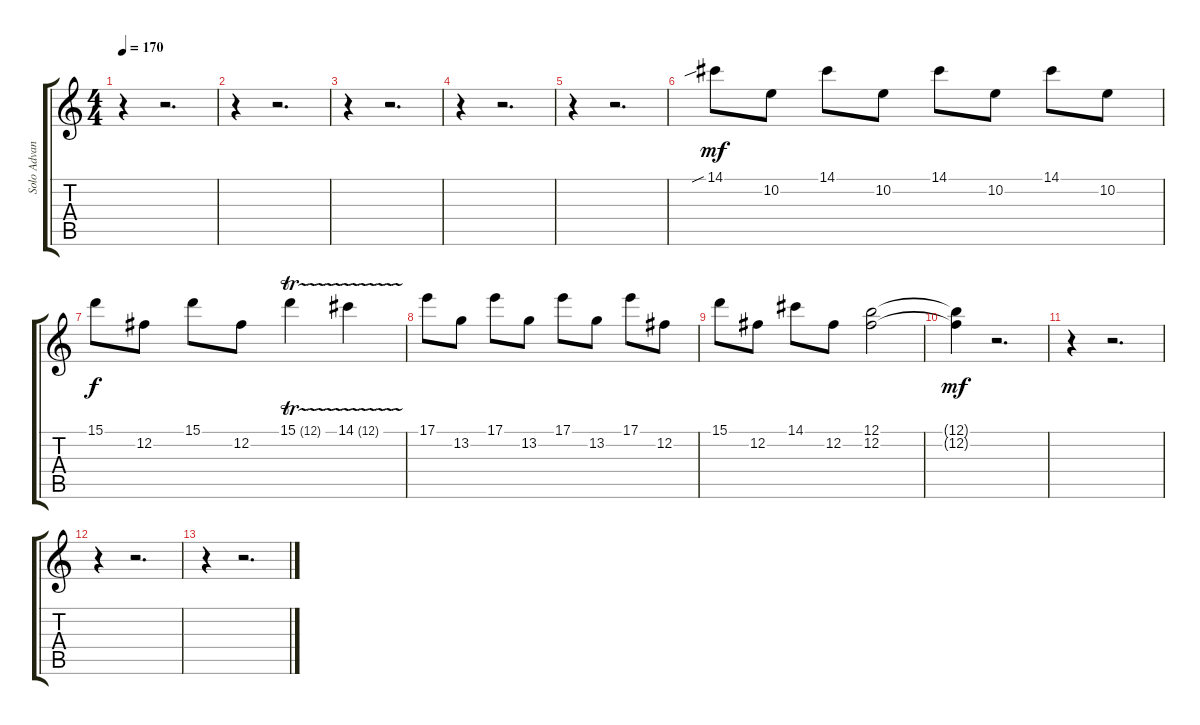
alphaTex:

\track ("Solo Advanced" "Solo Advan") {instrument distortionguitar}
\staff {score tabs}
\tuning (B3 Gb3 D3 A2 E2 B1) {hide}
\ts (4 4)
\tempo 170
\clef g2
\ks c
r.4{dy mf} r.2{d} |
r.4 r.2{d} |
r.4 r.2{d} |
r.4 r.2{d} |
r.4 r.2{d} |
14.1{sib}.8 10.2.8 14.1.8 10.2.8 14.1.8 10.2.8 14.1.8 10.2.8 |
15.1.8{dy f} 12.2.8 15.1.8 12.2.8 15.1{tr (12 32)}.4 14.1{tr (12 32)}.4 |
17.1.8 13.2.8 17.1.8 13.2.8 17.1.8 13.2.8 17.1.8 12.2.8 |
15.1.8 12.2.8 14.1.8 12.2.8 (12.1 12.2).2 |
(12.1{t} 12.2{t}).4{dy mf} r.2{d} |
r.4 r.2{d} |
r.4 r.2{d} |
r.4 r.2{d}
